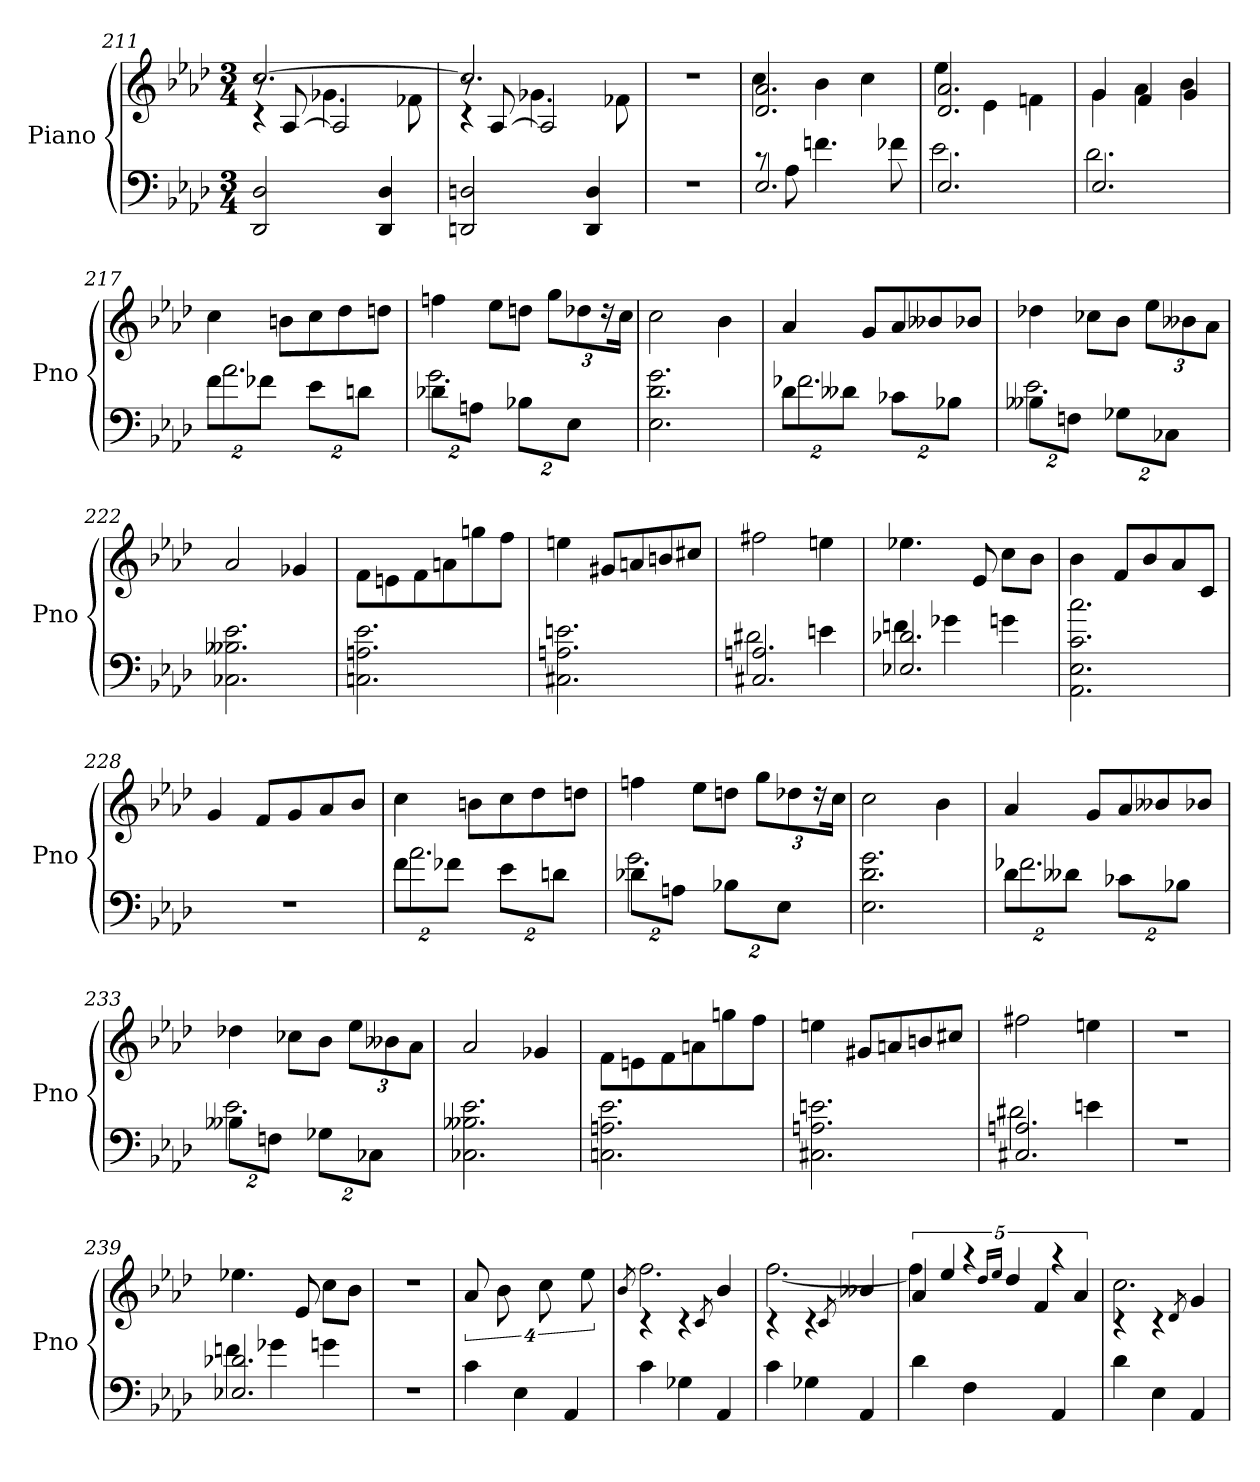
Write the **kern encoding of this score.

**kern	**kern
*part1	*part1
*staff2	*staff1
*I"Piano	*
*I'Pno	*
*clefF4	*clefG2
*k[b-e-a-d-]	*k[b-e-a-d-]
*M3/4	*M3/4
=211	=211
*	*^
*	*	*^
2DD- 2D-	8r	4rc	[2.cc
.	[8A-	.	.
.	2A-]	4.g-X	.
4DD- 4D-	.	.	.
.	.	8f-X	.
=212	=212	=212	=212
2DDn 2Dn	8r	4rc	2.cc]
.	[8A-	.	.
.	2A-]	4.g-X	.
4DD 4D	.	.	.
.	.	8f-X	.
*	*v	*v	*v
=213	=213
2.r	2.r
=214	=214
*^	*^
2.E-	8rc	2.d- 2.a-	4cc
.	8A-	.	.
.	4.fn	.	4b-
.	.	.	4cc
.	8f-X	.	.
=215	=215	=215	=215
2.E-	2.e-	2.d- 2.a-	4ee-
.	.	.	4e-
.	.	.	4fn
=216	=216	=216	=216
2.E-	2.d-	4g	4g
.	.	4f	4a-
.	.	4g	4b-
*	*	*v	*v
=217	=217	=217
16%3f\L	2.a-	4cc
16%3f-X\J	.	.
.	.	8bnL
16%3e-\L	.	8cc
.	.	8dd-
16%3dn\J	.	.
.	.	8ddnJ
=218	=218	=218
16%3d-X\L	2.g	4ffn
16%3An\J	.	.
.	.	8ee-L
16%3B-X\L	.	8ddnJ
.	.	12ggL
16%3E-\J	.	.
.	.	12dd-X
.	.	24r
.	.	24ccJk
*v	*v	*
=219	=219
2.E- 2.d- 2.g	2cc
.	4b-
=220	=220
*^	*
16%3d-\L	2.f-X	4a-
16%3d--X\J	.	.
.	.	8gL
16%3c-X\L	.	8a-
.	.	8b--X
16%3B-X\J	.	.
.	.	8b-XJ
=221	=221	=221
16%3B--X\L	2.e-	4dd-X
16%3Fn\J	.	.
.	.	8cc-XL
16%3G-X\L	.	8b-J
.	.	12ee-L
16%3C-X\J	.	.
.	.	12b--X
.	.	12a-J
*v	*v	*
=222	=222
2.C-X 2.B--X 2.e-	2a-
.	4g-X
=223	=223
2.Cn 2.An 2.e-	8fL
.	8en
.	8f
.	8an
.	8ggn
.	8ffJ
=224	=224
2.C#X 2.An 2.en	4een
.	8g#XL
.	8an
.	8bn
.	8cc#XJ
=225	=225
*^	*
2.C#X 2.An	2d#X	2ff#X
.	4en	4een
=226	=226	=226
2.E-X 2.d-X	4fn	4.ee-X
.	4g-X	.
.	.	8e-
.	4gn	8ccL
.	.	8b-J
*v	*v	*
=227	=227
2.AA- 2.E- 2.c 2.cc	4b-
.	8fL
.	8b-
.	8a-
.	8cJ
=228	=228
2.r	4g
.	8fL
.	8g
.	8a-
.	8b-J
=229	=229
*^	*
16%3f\L	2.a-	4cc
16%3f-X\J	.	.
.	.	8bnL
16%3e-\L	.	8cc
.	.	8dd-
16%3dn\J	.	.
.	.	8ddnJ
=230	=230	=230
16%3d-X\L	2.g	4ffn
16%3An\J	.	.
.	.	8ee-L
16%3B-X\L	.	8ddnJ
.	.	12ggL
16%3E-\J	.	.
.	.	12dd-X
.	.	24r
.	.	24ccJk
*v	*v	*
=231	=231
2.E- 2.d- 2.g	2cc
.	4b-
=232	=232
*^	*
16%3d-\L	2.f-X	4a-
16%3d--X\J	.	.
.	.	8gL
16%3c-X\L	.	8a-
.	.	8b--X
16%3B-X\J	.	.
.	.	8b-XJ
=233	=233	=233
16%3B--X\L	2.e-	4dd-X
16%3Fn\J	.	.
.	.	8cc-XL
16%3G-X\L	.	8b-J
.	.	12ee-L
16%3C-X\J	.	.
.	.	12b--X
.	.	12a-J
*v	*v	*
=234	=234
2.C-X 2.B--X 2.e-	2a-
.	4g-X
=235	=235
2.Cn 2.An 2.e-	8fL
.	8en
.	8f
.	8an
.	8ggn
.	8ffJ
=236	=236
2.C#X 2.An 2.en	4een
.	8g#XL
.	8an
.	8bn
.	8cc#XJ
=237	=237
*^	*
2.C#X 2.An	2d#X	2ff#X
.	4en	4een
*v	*v	*
=238	=238
2.r	2.r
=239	=239
*^	*
2.E-X 2.d-X	4fn	4.ee-X
.	4g-X	.
.	.	8e-
.	4gn	8ccL
.	.	8b-J
*v	*v	*
=240	=240
2.r	2.r
=241	=241
4c	16%3a-
.	16%3b-
4E-	.
.	16%3cc
4AA-	.
.	16%3ee-
=242	=242
.	8qb-
*	*^
4c	4rc	2.ff
4G-X	4rc	.
.	8qc	.
4AA-	4b-	.
=243	=243	=243
4c	4rc	[2.ff
4G-X	4rc	.
.	8qc	.
4AA-	4b--X	.
=244	=244	=244
4d-	20%3a-	4ff]
.	20%3ee-	.
4F	.	4raa
.	16qdd-LL	.
.	16qee-JJ	.
.	20%3dd-	.
.	20%3f	.
4AA-	.	4raa
.	20%3a-	.
=245	=245	=245
4d-	4rc	2.cc
4E-	4rc	.
.	8qd-	.
4AA-	4g	.
*	*v	*v
=	=
*-	*-
